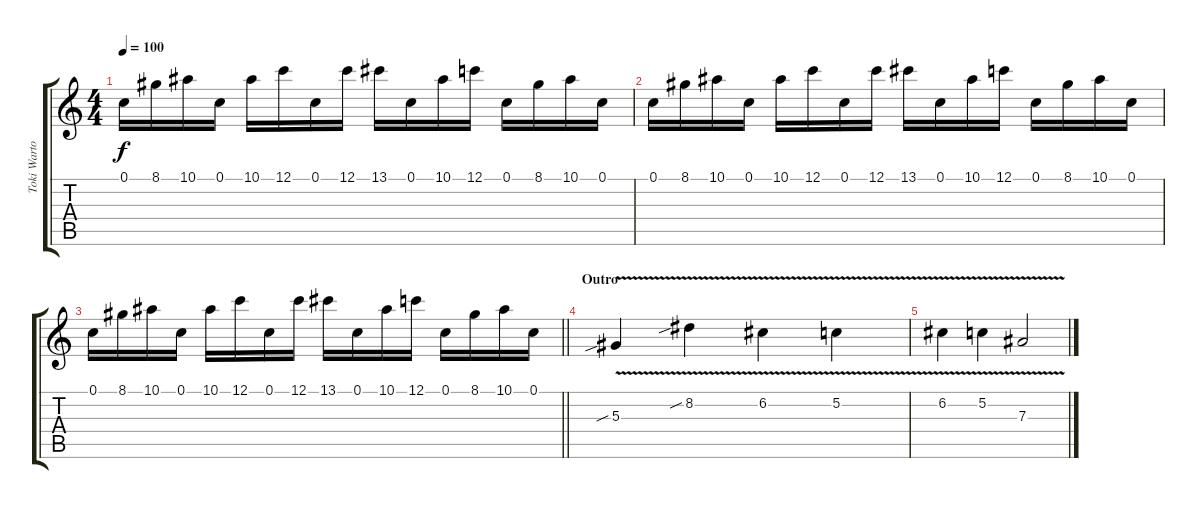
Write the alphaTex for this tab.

\track ("Toki Wartooth (Harmony Guitar 1)" "Toki Warto") {instrument distortionguitar}
\staff {score tabs}
\tuning (C4 G3 Eb3 Bb2 F2 C2) {hide}
\ts (4 4)
\tempo 100
\clef g2
\ks c
0.1.16{dy f} 8.1.16 10.1.16 0.1.16 10.1.16 12.1.16 0.1.16 12.1.16 13.1.16 0.1.16 10.1.16 12.1.16 0.1.16 8.1.16 10.1.16 0.1.16 |
0.1.16 8.1.16 10.1.16 0.1.16 10.1.16 12.1.16 0.1.16 12.1.16 13.1.16 0.1.16 10.1.16 12.1.16 0.1.16 8.1.16 10.1.16 0.1.16 |
\barLineRight lightlight
0.1.16 8.1.16 10.1.16 0.1.16 10.1.16 12.1.16 0.1.16 12.1.16 13.1.16 0.1.16 10.1.16 12.1.16 0.1.16 8.1.16 10.1.16 0.1.16 |
\section ("" "Outro")
5.3{v sib}.4 8.2{v sib}.4 6.2{v}.4 5.2{v}.4 |
6.2{v}.4 5.2{v}.4 7.3{v}.2
